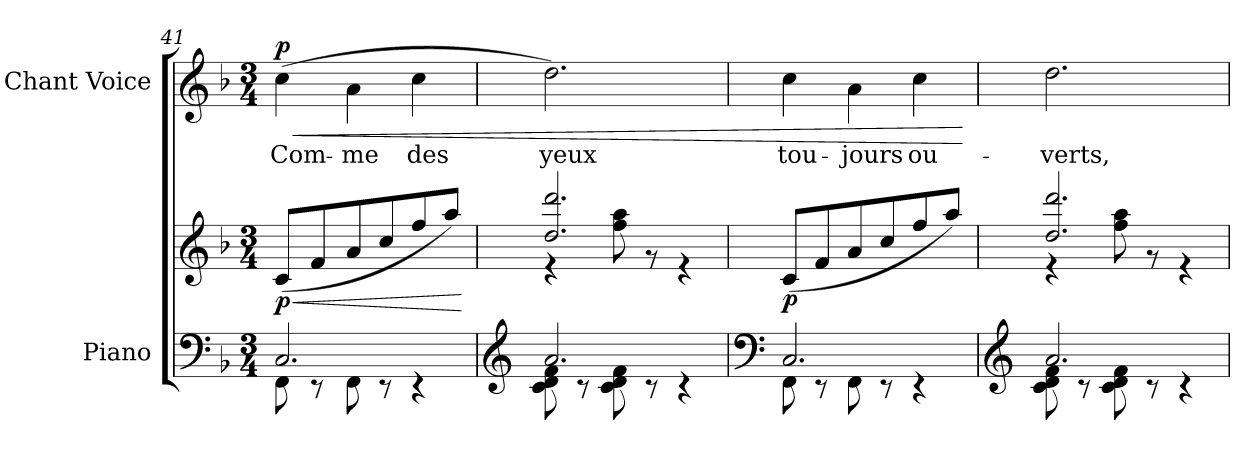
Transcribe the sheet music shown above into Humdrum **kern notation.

**kern	**kern	**dynam	**kern	**text	**dynam
*part2	*part2	*part2	*part1	*part1	*part1
*staff3	*staff2	*staff2/3	*staff1	*staff1	*staff1
*I"Piano	*	*	*I"Chant Voice	*	*
*I'Pno	*	*	*	*	*
*clefF4	*clefG2	*	*clefG2	*	*
*k[b-]	*k[b-]	*	*k[b-]	*	*
*M3/4	*M3/4	*	*M3/4	*	*
=41	=41	=41	=41	=41	=41
*^	*	*	*	*	*
!	!	!	!LO:HP:b	!	!	!LO:HP:b
!	!	!	!LO:DY:n=1:b	!	!	!LO:DY:n=1:a
2.C/	8FF\	(8c/L	< p	(4cc\	Com-	< p
.	8r	8f/	.	.	.	.
.	8FF\	8a/	.	4a\	-me	.
.	8r	8cc/	.	.	.	.
.	4r	8ff/	.	4cc\	des	.
.	.	8aa/J)	.	.	.	.
*v	*v	*	*	*	*	*
.	.	[	.	.	.
=42	=42	=42	=42	=42	=42
*clefG2	*	*	*	*	*
*^	*^	*	*	*	*
2.a/	8c\ 8d\ 8f\	2.dd/ 2.ddd/	4r	.	2.dd\)	yeux	.
.	8r	.	.	.	.	.	.
.	8c\ 8d\ 8f\	.	8ff\ 8aa\	.	.	.	.
.	8r	.	8r	.	.	.	.
.	4r	.	4r	.	.	.	.
*	*	*v	*v	*	*	*	*
=43	=43	=43	=43	=43	=43	=43
*clefF4	*	*	*	*	*	*
*	*	*^	*	*	*	*
!	!	!	!	!LO:DY:b	!	!	!
*	*	*v	*v	*	*	*	*
2.C/	8FF\	(8c/L	p	4cc\	tou-	.
.	8r	8f/	.	.	.	.
.	8FF\	8a/	.	4a\	-jours	.
.	8r	8cc/	.	.	.	.
.	4r	8ff/	.	4cc\	ou-	.
.	.	8aa/J)	.	.	.	.
*v	*v	*	*	*	*	*
.	.	.	.	.	[
=44	=44	=44	=44	=44	=44
*clefG2	*	*	*	*	*
*^	*^	*	*	*	*
2.a/	8c\ 8d\ 8f\	2.dd/ 2.ddd/	4r	.	2.dd\	-verts,	.
.	8r	.	.	.	.	.	.
.	8c\ 8d\ 8f\	.	8ff\ 8aa\	.	.	.	.
.	8r	.	8r	.	.	.	.
.	4r	.	4r	.	.	.	.
*v	*v	*	*	*	*	*	*
*	*v	*v	*	*	*	*
=	=	=	=	=	=
*-	*-	*-	*-	*-	*-
